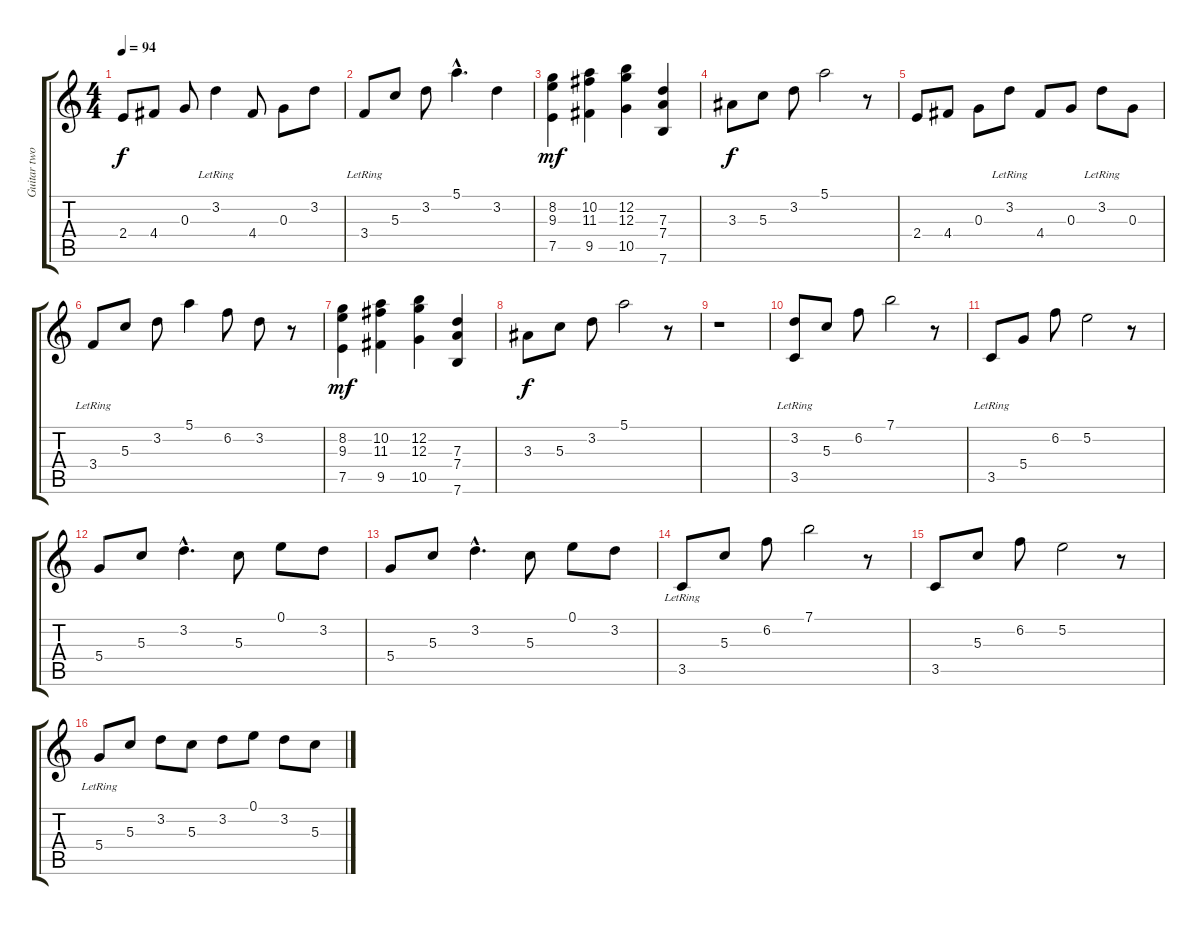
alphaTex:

\track ("Guitar two" "Guitar two") {instrument acousticguitarnylon}
\staff {score tabs}
\tuning (E4 B3 G3 D3 A2 E2) {hide}
\ts (4 4)
\tempo 94
\clef g2
\ks c
2.4.8{dy f} 4.4.8 0.3.8 3.2{lr}.4 4.4.8 0.3.8 3.2.8 |
3.4{lr}.8 5.3.8 3.2.8 5.1{hac}.4{d} 3.2.4 |
(8.2 9.3 7.5).4{dy mf} (10.2 11.3 9.5).4 (12.2 12.3 10.5).4 (7.3 7.4 7.6).4 |
3.3.8{dy f} 5.3.8 3.2.8 5.1.2 r.8 |
2.4.8 4.4.8 0.3.8 3.2{lr}.8 4.4.8 0.3.8 3.2{lr}.8 0.3.8 |
3.4{lr}.8 5.3.8 3.2.8 5.1.4 6.2.8 3.2.8 r.8 |
(8.2 9.3 7.5).4{dy mf} (10.2 11.3 9.5).4 (12.2 12.3 10.5).4 (7.3 7.4 7.6).4 |
3.3.8{dy f} 5.3.8 3.2.8 5.1.2 r.8 |
r.1 |
(3.2 3.5{lr}).8 5.3.8 6.2.8 7.1.2 r.8 |
3.5{lr}.8 5.4.8 6.2.8 5.2.2 r.8 |
5.4.8 5.3.8 3.2{hac}.4{d} 5.3.8 0.1.8 3.2.8 |
5.4.8 5.3.8 3.2{hac}.4{d} 5.3.8 0.1.8 3.2.8 |
3.5{lr}.8 5.3.8 6.2.8 7.1.2 r.8 |
3.5.8 5.3.8 6.2.8 5.2.2 r.8 |
5.4{lr}.8 5.3.8 3.2.8 5.3.8 3.2.8 0.1.8 3.2.8 5.3.8
